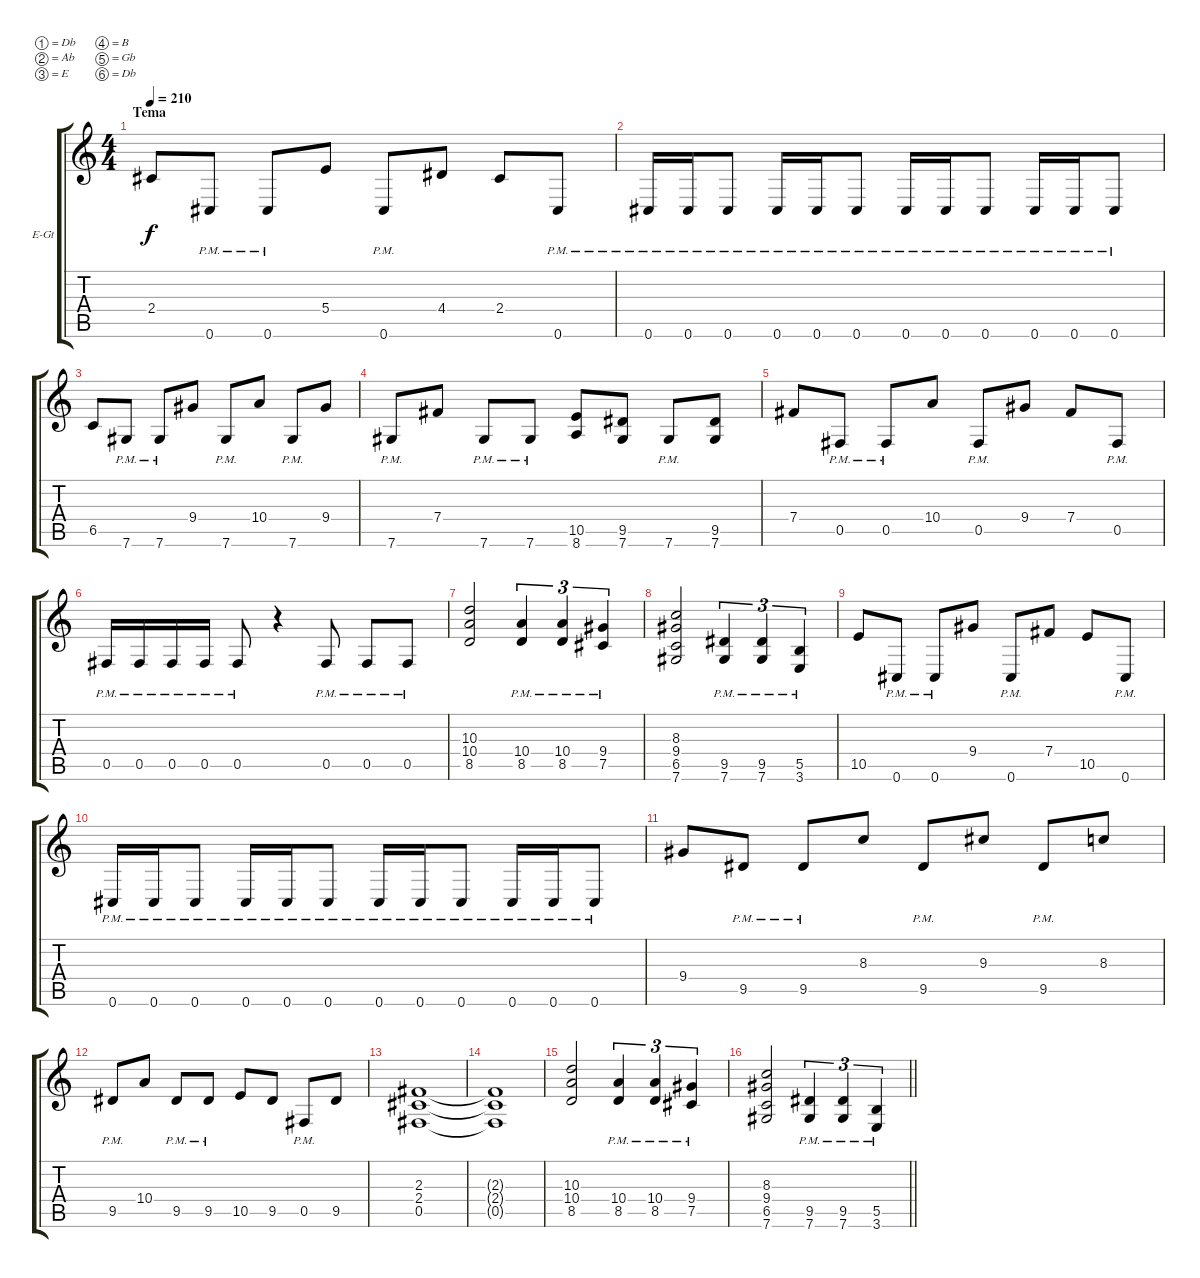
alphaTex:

\bracketExtendMode groupsimilarinstruments
\firstSystemTrackNameOrientation horizontal
\otherSystemsTrackNameOrientation horizontal
\track ("Rithym 2" "E-Gt") {instrument distortionguitar}
\staff {score tabs}
\tuning (Db4 Ab3 E3 B2 Gb2 Db2)
\ts (4 4)
\section ("" "Tema")
\tempo 210
\clef g2
\ks c
2.4.8{dy f} 0.6{pm}.8 0.6{pm}.8 5.4.8 0.6{pm}.8 4.4.8 2.4.8 0.6{pm}.8 |
0.6{pm}.16 0.6{pm}.16 0.6{pm}.8 0.6{pm}.16 0.6{pm}.16 0.6{pm}.8 0.6{pm}.16 0.6{pm}.16 0.6{pm}.8 0.6{pm}.16 0.6{pm}.16 0.6{pm}.8 |
6.5.8 7.6{pm}.8 7.6{pm}.8 9.4.8 7.6{pm}.8 10.4.8 7.6{pm}.8 9.4.8 |
7.6{pm}.8 7.4.8 7.6{pm}.8 7.6{pm}.8 (10.5 8.6).8 (9.5 7.6).8 7.6{pm}.8 (9.5 7.6).8 |
7.4.8 0.5{pm}.8 0.5{pm}.8 10.4.8 0.5{pm}.8 9.4.8 7.4.8 0.5{pm}.8 |
0.5{pm}.16 0.5{pm}.16 0.5{pm}.16 0.5{pm}.16 0.5{pm}.8 r.4 0.5{pm}.8 0.5{pm}.8 0.5{pm}.8 |
(10.3 10.4 8.5).2 (10.4{pm} 8.5{pm}).4{tu (3 2)} (10.4{pm} 8.5{pm}).4{tu (3 2)} (9.4{pm} 7.5{pm}).4{tu (3 2)} |
(8.3 9.4 6.5 7.6).2 (9.5{pm} 7.6{pm}).4{tu (3 2)} (9.5{pm} 7.6{pm}).4{tu (3 2)} (5.5{pm} 3.6{pm}).4{tu (3 2)} |
10.5.8 0.6{pm}.8 0.6{pm}.8 9.4.8 0.6{pm}.8 7.4.8 10.5.8 0.6{pm}.8 |
0.6{pm}.16 0.6{pm}.16 0.6{pm}.8 0.6{pm}.16 0.6{pm}.16 0.6{pm}.8 0.6{pm}.16 0.6{pm}.16 0.6{pm}.8 0.6{pm}.16 0.6{pm}.16 0.6{pm}.8 |
9.4.8 9.5{pm}.8 9.5{pm}.8 8.3.8 9.5{pm}.8 9.3.8 9.5{pm}.8 8.3.8 |
9.5{pm}.8 10.4.8 9.5{pm}.8 9.5{pm}.8 10.5.8 9.5.8 0.5{pm}.8 9.5.8 |
(2.3 2.4 0.5).1 |
(2.3{t} 2.4{t} 0.5{t}).1 |
(10.3 10.4 8.5).2 (10.4{pm} 8.5{pm}).4{tu (3 2)} (10.4{pm} 8.5{pm}).4{tu (3 2)} (9.4{pm} 7.5{pm}).4{tu (3 2)} |
\barLineRight lightlight
(8.3 9.4 6.5 7.6).2 (9.5{pm} 7.6{pm}).4{tu (3 2)} (9.5{pm} 7.6{pm}).4{tu (3 2)} (5.5{pm} 3.6{pm}).4{tu (3 2)}
